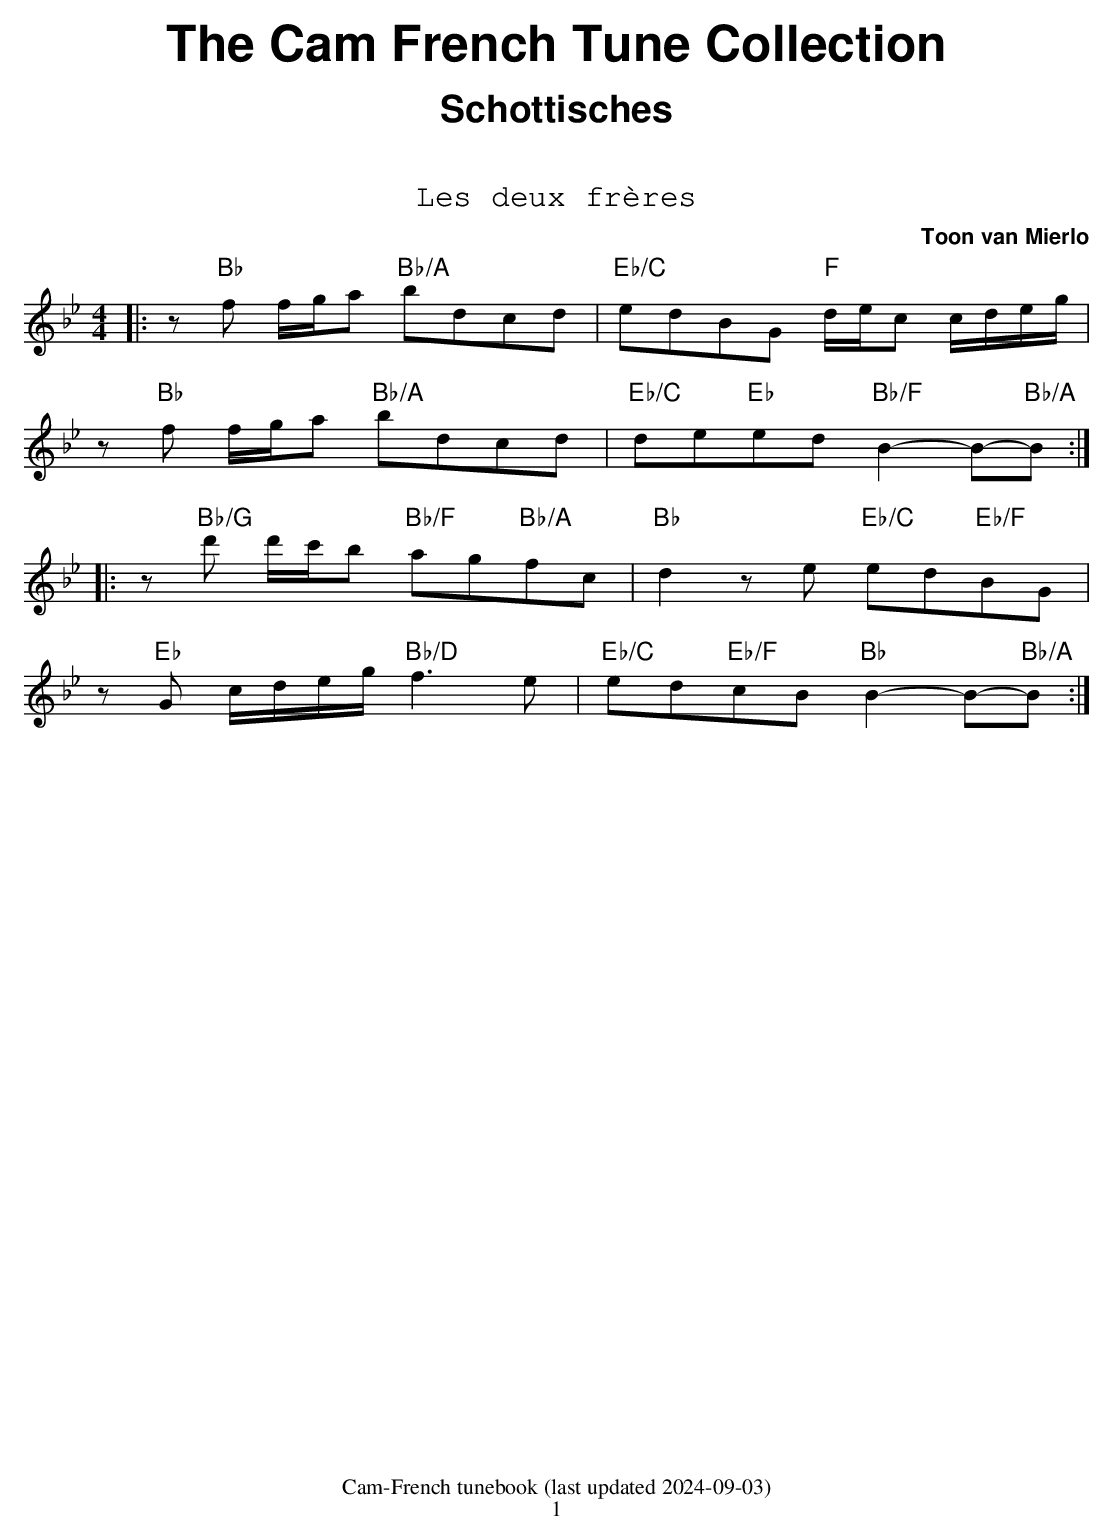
X:1
T:Les deux frères
C: Toon van Mierlo
M:4/4
L:1/8
K:Bbmaj
|:z"Bb"f f/2g/2a "Bb/A"bdcd|"Eb/C"edBG "F"d/2e/2c c/2d/2e/2g/2|
z"Bb"f f/2g/2a "Bb/A"bdcd|"Eb/C"de"Eb"ed "Bb/F"B2-B-"Bb/A"B::
z"Bb/G"d' d'/2c'/2b "Bb/F"ag"Bb/A"fc|"Bb"d2ze "Eb/C"ed"Eb/F"BG|
z"Eb"G c/2d/2e/2g/2 "Bb/D"f3e|"Eb/C"ed"Eb/F"cB "Bb"B2-B-"Bb/A"B:|
